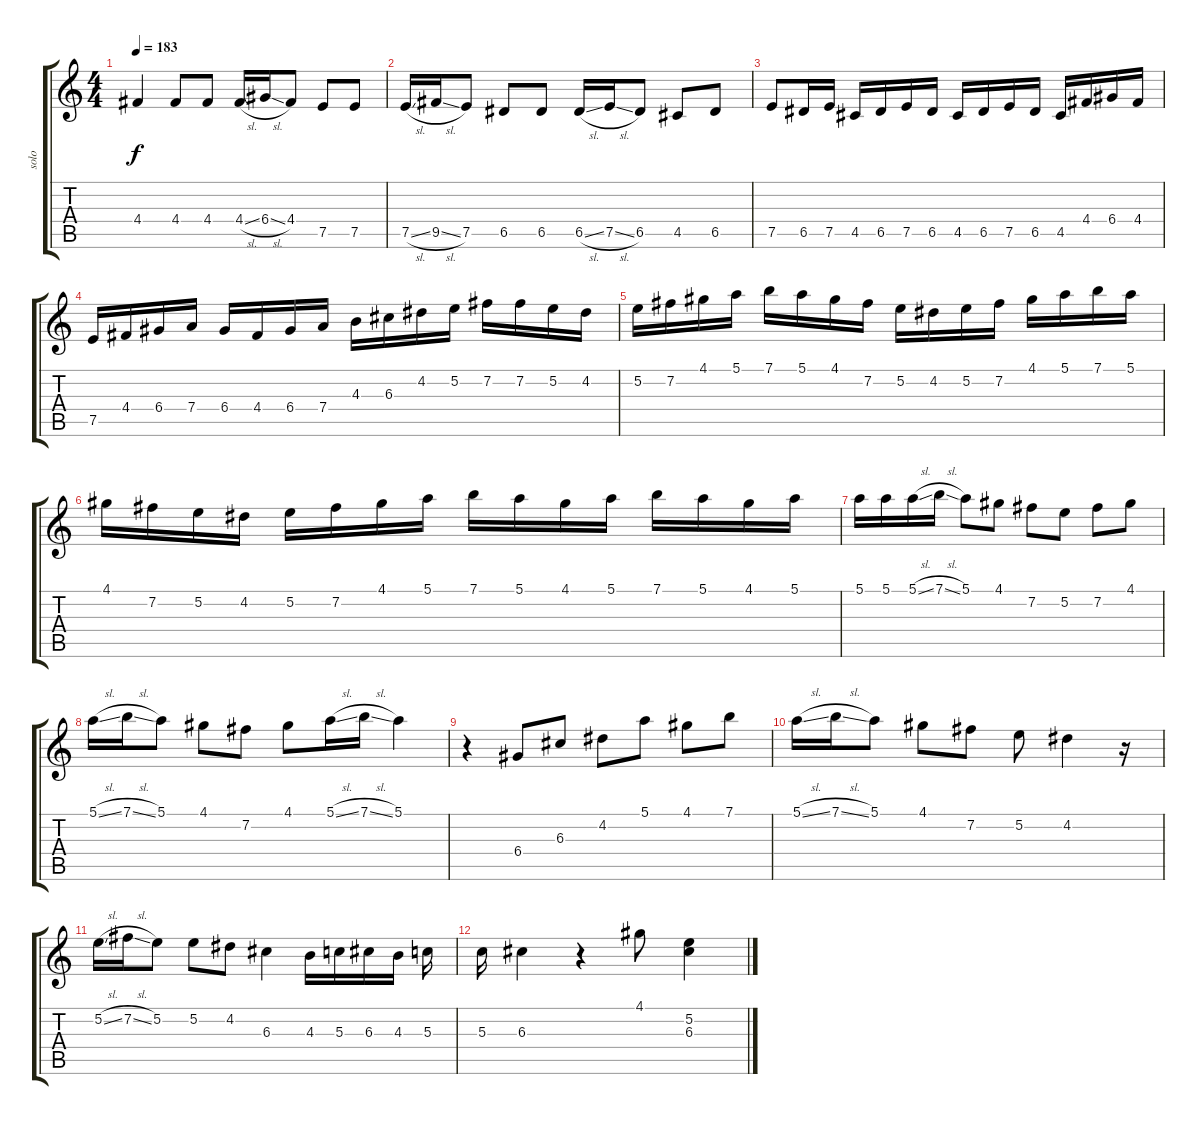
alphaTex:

\track ("solo" "solo") {instrument acousticguitarsteel}
\staff {score tabs}
\tuning (E4 B3 G3 D3 A2 E2) {hide}
\ts (4 4)
\tempo 183
\clef g2
\ks c
4.4.4{dy f} 4.4.8 4.4.8 4.4{sl}.16 6.4{sl}.16 4.4.8 7.5.8 7.5.8 |
7.5{sl}.16 9.5{sl}.16 7.5.8 6.5.8 6.5.8 6.5{sl}.16 7.5{sl}.16 6.5.8 4.5.8 6.5.8 |
7.5.8 6.5.16 7.5.16 4.5.16 6.5.16 7.5.16 6.5.16 4.5.16 6.5.16 7.5.16 6.5.16 4.5.16 4.4.16 6.4.16 4.4.16 |
7.5.16 4.4.16 6.4.16 7.4.16 6.4.16 4.4.16 6.4.16 7.4.16 4.3.16 6.3.16 4.2.16 5.2.16 7.2.16 7.2.16 5.2.16 4.2.16 |
5.2.16 7.2.16 4.1.16 5.1.16 7.1.16 5.1.16 4.1.16 7.2.16 5.2.16 4.2.16 5.2.16 7.2.16 4.1.16 5.1.16 7.1.16 5.1.16 |
4.1.16 7.2.16 5.2.16 4.2.16 5.2.16 7.2.16 4.1.16 5.1.16 7.1.16 5.1.16 4.1.16 5.1.16 7.1.16 5.1.16 4.1.16 5.1.16 |
5.1.16 5.1.16 5.1{sl}.16 7.1{sl}.16 5.1.8 4.1.8 7.2.8 5.2.8 7.2.8 4.1.8 |
5.1{sl}.16 7.1{sl}.16 5.1.8 4.1.8 7.2.8 4.1.8 5.1{sl}.16 7.1{sl}.16 5.1.4 |
r.4 6.4.8 6.3.8 4.2.8 5.1.8 4.1.8 7.1.8 |
5.1{sl}.16 7.1{sl}.16 5.1.8 4.1.8 7.2.8 5.2.8 4.2.4 r.16 |
5.2{sl}.16 7.2{sl}.16 5.2.8 5.2.8 4.2.8 6.3.4 4.3.16 5.3.16 6.3.16 4.3.16 5.3.16 |
5.3.16 6.3.4 r.4 4.1.8 (5.2 6.3).4
